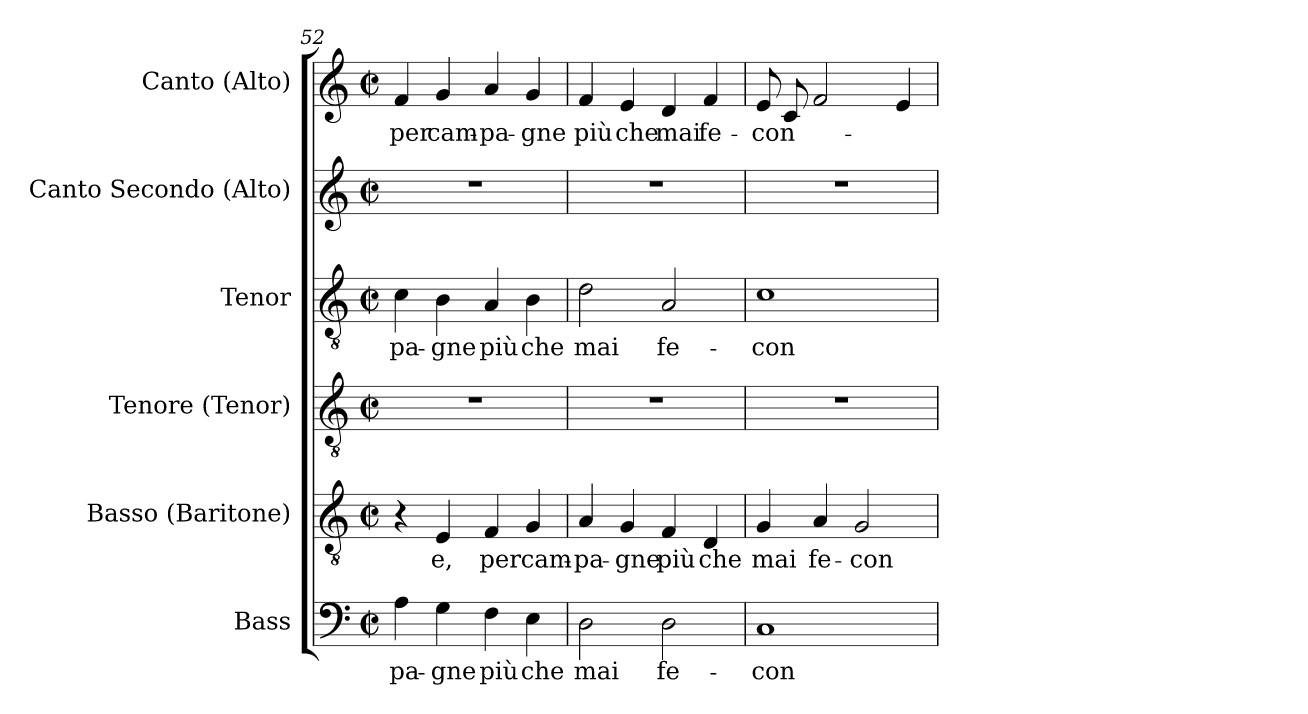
**kern	**text	**kern	**text	**kern	**kern	**text	**kern	**kern	**text
*part6	*part6	*part5	*part5	*part4	*part3	*part3	*part2	*part1	*part1
*staff6	*staff6	*staff5	*staff5	*staff4	*staff3	*staff3	*staff2	*staff1	*staff1
*I"Bass	*	*I"Basso (Baritone)	*	*I"Tenore (Tenor)	*I"Tenor	*	*I"Canto Secondo (Alto)	*I"Canto (Alto)	*
*I'B.	*	*I'Bar.	*	*I'T.	*I'T.	*	*I'A.	*I'A.	*
*clefF4	*	*clefGv2	*	*clefGv2	*clefGv2	*	*clefG2	*clefG2	*
*	*	*ITrd7c12	*	*ITrd7c12	*ITrd7c12	*	*	*	*
*k[]	*	*k[]	*	*k[]	*k[]	*	*k[]	*k[]	*
*C:	*	*C:	*	*C:	*C:	*	*C:	*C:	*
*M2/2	*	*M2/2	*	*M2/2	*M2/2	*	*M2/2	*M2/2	*
*met(c|)	*	*met(c|)	*	*met(c|)	*met(c|)	*	*met(c|)	*met(c|)	*
=52	=52	=52	=52	=52	=52	=52	=52	=52	=52
!	!LO:LY:b:color=#000000	!	!	!	!	!	!	!	!
!	!	!	!	!	!	!LO:LY:b:color=#000000	!	!	!
!	!	!	!	!	!	!	!	!	!LO:LY:b:color=#000000
4Ai\	-pa-	4r	.	1r	4Ci\	-pa-	1r	4fi/	per
!	!LO:LY:b:color=#000000	!	!	!	!	!	!	!	!
!	!	!	!LO:LY:b:color=#000000	!	!	!	!	!	!
!	!	!	!	!	!	!LO:LY:b:color=#000000	!	!	!
!	!	!	!	!	!	!	!	!	!LO:LY:b:color=#000000
4Gi\	-gne	4EEi/	e,	.	4BBi\	-gne	.	4gi/	cam-
!	!LO:LY:b:color=#000000	!	!	!	!	!	!	!	!
!	!	!	!LO:LY:b:color=#000000	!	!	!	!	!	!
!	!	!	!	!	!	!LO:LY:b:color=#000000	!	!	!
!	!	!	!	!	!	!	!	!	!LO:LY:b:color=#000000
4Fi\	più	4FFi/	per	.	4AAi/	più	.	4ai/	-pa-
!	!LO:LY:b:color=#000000	!	!	!	!	!	!	!	!
!	!	!	!LO:LY:b:color=#000000	!	!	!	!	!	!
!	!	!	!	!	!	!LO:LY:b:color=#000000	!	!	!
!	!	!	!	!	!	!	!	!	!LO:LY:b:color=#000000
4Ei\	che	4GGi/	cam-	.	4BBi\	che	.	4gi/	-gne
!!LO:LB:g=z
=53	=53	=53	=53	=53	=53	=53	=53	=53	=53
!	!LO:LY:b:color=#000000	!	!	!	!	!	!	!	!
!	!	!	!LO:LY:b:color=#000000	!	!	!	!	!	!
!	!	!	!	!	!	!LO:LY:b:color=#000000	!	!	!
!	!	!	!	!	!	!	!	!	!LO:LY:b:color=#000000
2Di\	mai	4AAi/	-pa-	1r	2Di\	mai	1r	4fi/	più
!	!	!	!LO:LY:b:color=#000000	!	!	!	!	!	!
!	!	!	!	!	!	!	!	!	!LO:LY:b:color=#000000
.	.	4GGi/	-gne	.	.	.	.	4ei/	che
!	!LO:LY:b:color=#000000	!	!	!	!	!	!	!	!
!	!	!	!LO:LY:b:color=#000000	!	!	!	!	!	!
!	!	!	!	!	!	!LO:LY:b:color=#000000	!	!	!
!	!	!	!	!	!	!	!	!	!LO:LY:b:color=#000000
2Di\	fe-	4FFi/	più	.	2AAi/	fe-	.	4di/	mai
!	!	!	!LO:LY:b:color=#000000	!	!	!	!	!	!
!	!	!	!	!	!	!	!	!	!LO:LY:b:color=#000000
.	.	4DDi/	che	.	.	.	.	4fi/	fe-
=54	=54	=54	=54	=54	=54	=54	=54	=54	=54
!	!LO:LY:b:color=#000000	!	!	!	!	!	!	!	!
!	!	!	!LO:LY:b:color=#000000	!	!	!	!	!	!
!	!	!	!	!	!	!LO:LY:b:color=#000000	!	!	!
!	!	!	!	!	!	!	!	!	!LO:LY:b:color=#000000
1Ci	-con-	4GGi/	mai	1r	1Ci	-con-	1r	8ei/	-con-
.	.	.	.	.	.	.	.	8ci/	.
!	!	!	!LO:LY:b:color=#000000	!	!	!	!	!	!
.	.	4AAi/	fe-	.	.	.	.	2fi/	.
!	!	!	!LO:LY:b:color=#000000	!	!	!	!	!	!
.	.	2GGi/	-con-	.	.	.	.	.	.
.	.	.	.	.	.	.	.	4ei/	.
=	=	=	=	=	=	=	=	=	=
*-	*-	*-	*-	*-	*-	*-	*-	*-	*-
